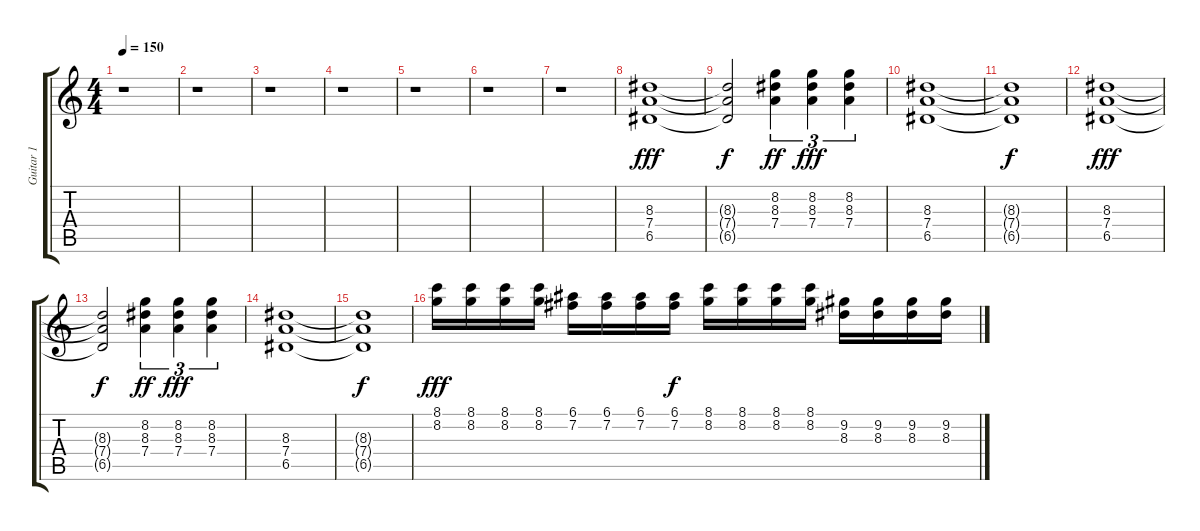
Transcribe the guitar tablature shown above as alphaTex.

\track ("Guitar 1" "Guitar 1") {instrument distortionguitar}
\staff {score tabs}
\tuning (E4 B3 G3 D3 A2 E2) {hide}
\ts (4 4)
\tempo 150
\clef g2
\ks c
r.1{dy fff} |
r.1 |
r.1 |
r.1 |
r.1 |
r.1 |
r.1 |
(8.3 7.4 6.5).1 |
(8.3{t} 7.4{t} 6.5{t}).2{dy f} (8.2 8.3 7.4).4{tu (3 2) dy ff} (8.2 8.3 7.4).4{tu (3 2) dy fff} (8.2 8.3 7.4).4{tu (3 2)} |
(8.3 7.4 6.5).1 |
(8.3{t} 7.4{t} 6.5{t}).1{dy f} |
(8.3 7.4 6.5).1{dy fff} |
(8.3{t} 7.4{t} 6.5{t}).2{dy f} (8.2 8.3 7.4).4{tu (3 2) dy ff} (8.2 8.3 7.4).4{tu (3 2) dy fff} (8.2 8.3 7.4).4{tu (3 2)} |
(8.3 7.4 6.5).1 |
(8.3{t} 7.4{t} 6.5{t}).1{dy f} |
(8.1 8.2).16{dy fff} (8.1 8.2).16 (8.1 8.2).16 (8.1 8.2).16 (6.1 7.2).16 (6.1 7.2).16 (6.1 7.2).16 (6.1 7.2).16{dy f} (8.1 8.2).16 (8.1 8.2).16 (8.1 8.2).16 (8.1 8.2).16 (9.2 8.3).16 (9.2 8.3).16 (9.2 8.3).16 (9.2 8.3).16
